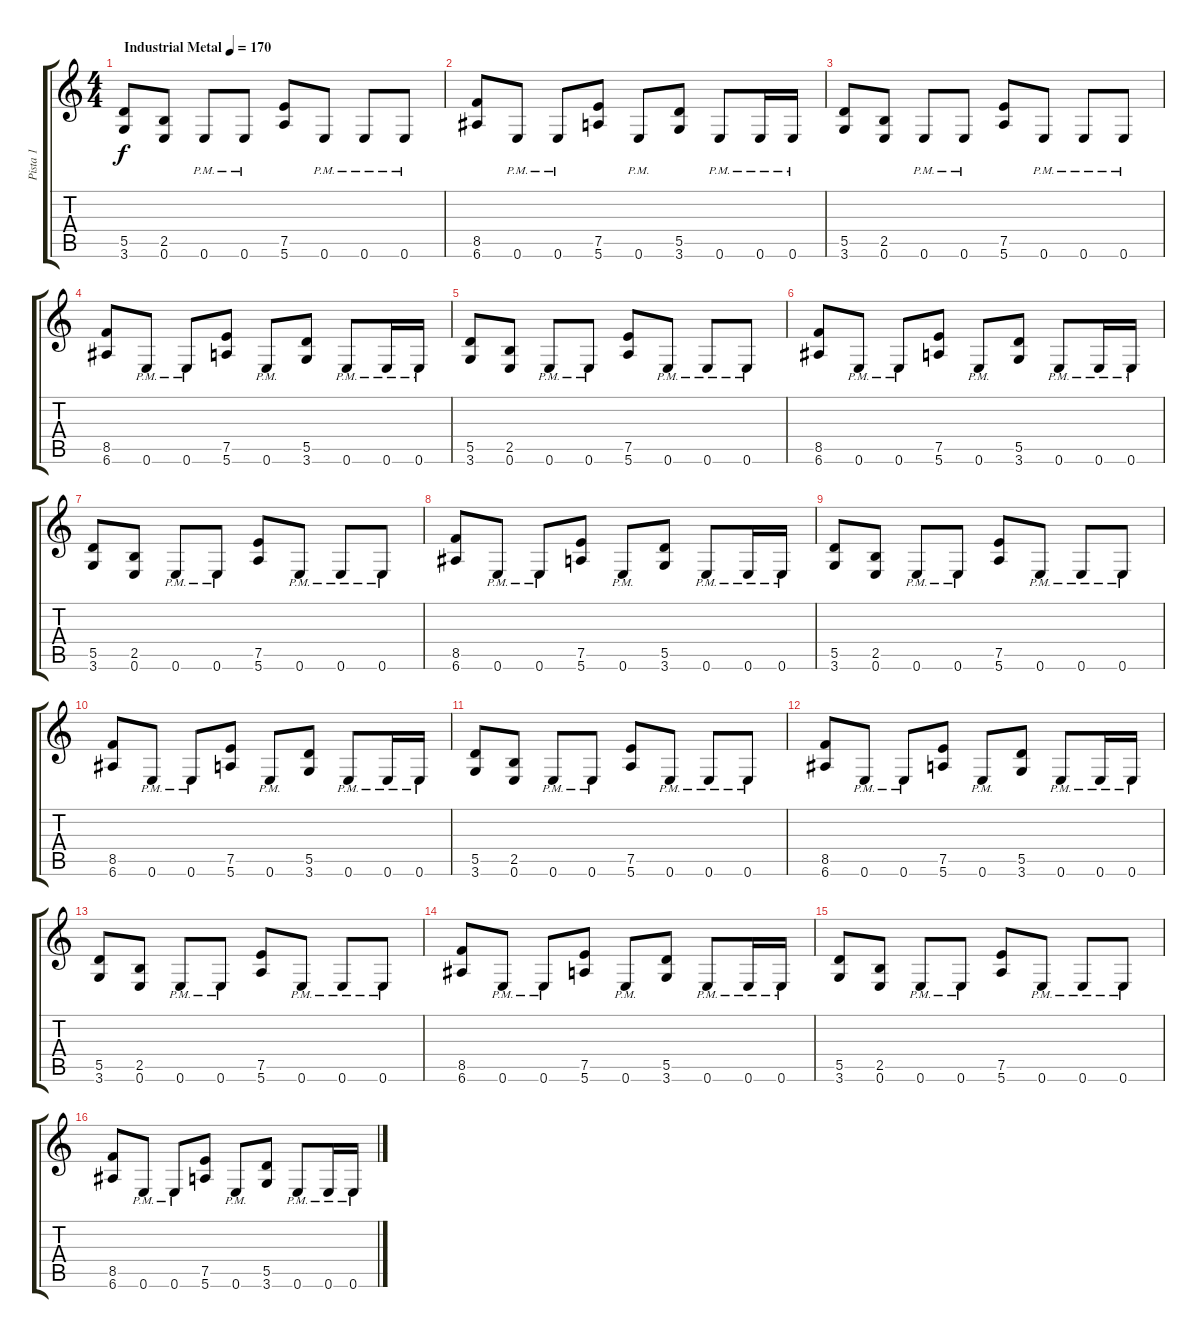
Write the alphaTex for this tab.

\track ("Pista 1" "Pista 1") {instrument distortionguitar}
\staff {score tabs}
\tuning (E4 B3 G3 D3 A2 E2) {hide}
\ts (4 4)
\tempo (170 "Industrial Metal")
\clef g2
\ks c
(5.5 3.6).8{dy f instrument distortionguitar} (2.5 0.6).8 0.6{pm}.8 0.6{pm}.8 (7.5 5.6).8 0.6{pm}.8 0.6{pm}.8 0.6{pm}.8 |
(8.5 6.6).8 0.6{pm}.8 0.6{pm}.8 (7.5 5.6).8 0.6{pm}.8 (5.5 3.6).8 0.6{pm}.8 0.6{pm}.16 0.6{pm}.16 |
(5.5 3.6).8 (2.5 0.6).8 0.6{pm}.8 0.6{pm}.8 (7.5 5.6).8 0.6{pm}.8 0.6{pm}.8 0.6{pm}.8 |
(8.5 6.6).8 0.6{pm}.8 0.6{pm}.8 (7.5 5.6).8 0.6{pm}.8 (5.5 3.6).8 0.6{pm}.8 0.6{pm}.16 0.6{pm}.16 |
(5.5 3.6).8 (2.5 0.6).8 0.6{pm}.8 0.6{pm}.8 (7.5 5.6).8 0.6{pm}.8 0.6{pm}.8 0.6{pm}.8 |
(8.5 6.6).8 0.6{pm}.8 0.6{pm}.8 (7.5 5.6).8 0.6{pm}.8 (5.5 3.6).8 0.6{pm}.8 0.6{pm}.16 0.6{pm}.16 |
(5.5 3.6).8 (2.5 0.6).8 0.6{pm}.8 0.6{pm}.8 (7.5 5.6).8 0.6{pm}.8 0.6{pm}.8 0.6{pm}.8 |
(8.5 6.6).8 0.6{pm}.8 0.6{pm}.8 (7.5 5.6).8 0.6{pm}.8 (5.5 3.6).8 0.6{pm}.8 0.6{pm}.16 0.6{pm}.16 |
(5.5 3.6).8 (2.5 0.6).8 0.6{pm}.8 0.6{pm}.8 (7.5 5.6).8 0.6{pm}.8 0.6{pm}.8 0.6{pm}.8 |
(8.5 6.6).8 0.6{pm}.8 0.6{pm}.8 (7.5 5.6).8 0.6{pm}.8 (5.5 3.6).8 0.6{pm}.8 0.6{pm}.16 0.6{pm}.16 |
(5.5 3.6).8 (2.5 0.6).8 0.6{pm}.8 0.6{pm}.8 (7.5 5.6).8 0.6{pm}.8 0.6{pm}.8 0.6{pm}.8 |
(8.5 6.6).8 0.6{pm}.8 0.6{pm}.8 (7.5 5.6).8 0.6{pm}.8 (5.5 3.6).8 0.6{pm}.8 0.6{pm}.16 0.6{pm}.16 |
(5.5 3.6).8 (2.5 0.6).8 0.6{pm}.8 0.6{pm}.8 (7.5 5.6).8 0.6{pm}.8 0.6{pm}.8 0.6{pm}.8 |
(8.5 6.6).8 0.6{pm}.8 0.6{pm}.8 (7.5 5.6).8 0.6{pm}.8 (5.5 3.6).8 0.6{pm}.8 0.6{pm}.16 0.6{pm}.16 |
(5.5 3.6).8 (2.5 0.6).8 0.6{pm}.8 0.6{pm}.8 (7.5 5.6).8 0.6{pm}.8 0.6{pm}.8 0.6{pm}.8 |
(8.5 6.6).8 0.6{pm}.8 0.6{pm}.8 (7.5 5.6).8 0.6{pm}.8 (5.5 3.6).8 0.6{pm}.8 0.6{pm}.16 0.6{pm}.16
